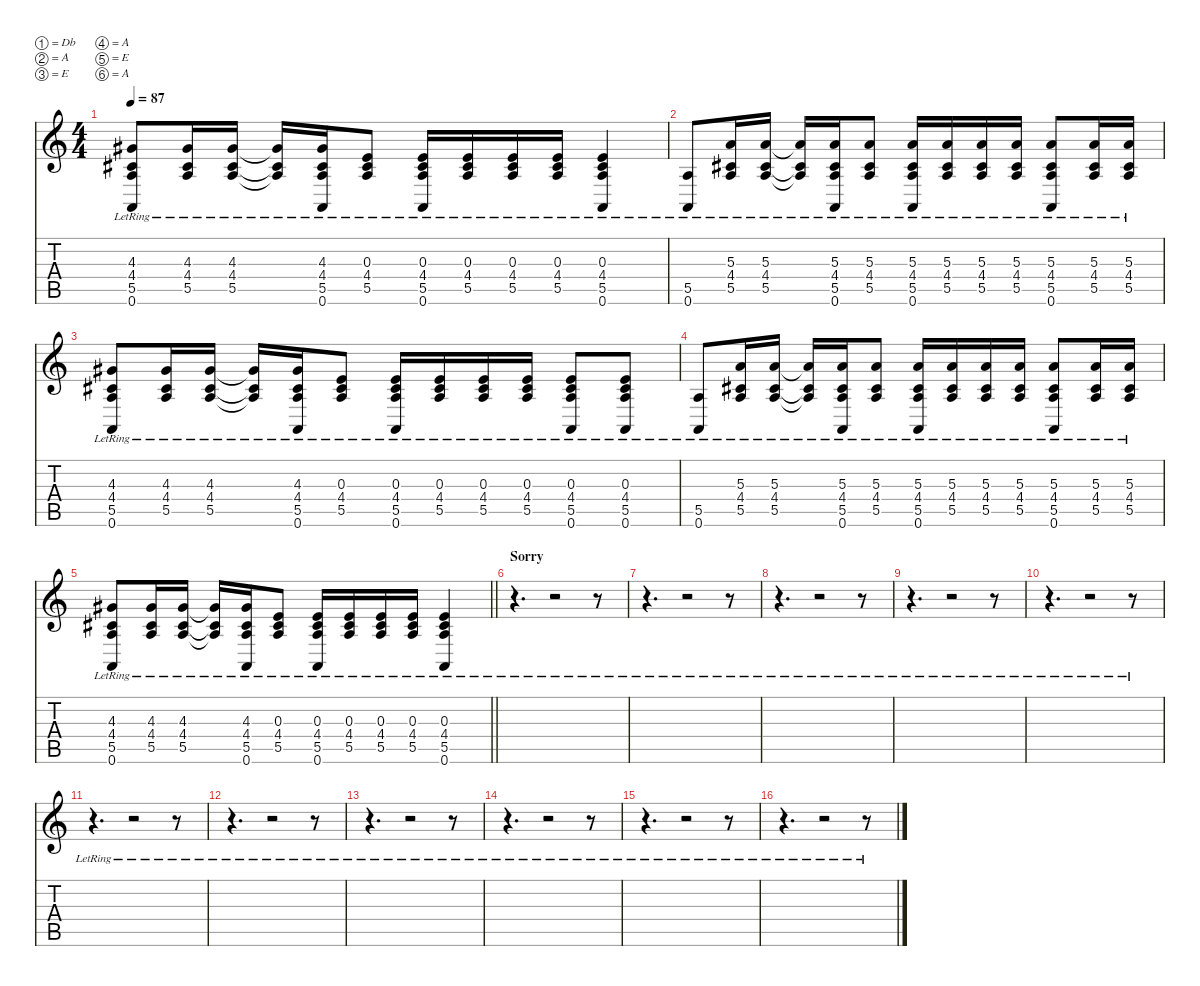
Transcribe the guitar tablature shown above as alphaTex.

\defaultSystemsLayout 4
\hideDynamics
\bracketExtendMode nobrackets
\singleTrackTrackNamePolicy hidden
\multiTrackTrackNamePolicy hidden
\firstSystemTrackNameMode fullname
\otherSystemsTrackNameOrientation horizontal
\track ("Lead" "dist.guit.") {instrument distortionguitar}
\staff {score tabs}
\tuning (Db4 A3 E3 A2 E2 A1)
\ts (4 4)
\tempo 87
\clef g2
\ks c
(4.3{lr acc #} 4.4{lr acc #} 5.5{lr} 0.6{lr}).8{dy f beam Up} (4.3{lr acc #} 4.4{lr acc #} 5.5{lr}).16{beam Up} (4.3{lr acc #} 4.4{lr acc #} 5.5{lr}).16{beam Up} (4.3{lr t acc #} 4.4{lr t acc #} 5.5{lr t}).16{beam Up} (4.3{lr acc #} 4.4{lr acc #} 5.5{lr} 0.6{lr}).16{beam Up} (0.3{lr} 4.4{lr acc #} 5.5{lr}).8{beam Up} (0.3{lr} 4.4{lr acc #} 5.5{lr} 0.6{lr}).16{beam Up} (0.3{lr} 4.4{lr acc #} 5.5{lr}).16{beam Up} (0.3{lr} 4.4{lr acc #} 5.5{lr}).16{beam Up} (0.3{lr} 4.4{lr acc #} 5.5{lr}).16{beam Up} (0.3{lr} 4.4{lr acc #} 5.5{lr} 0.6{lr}).4{beam Up} |
(5.5{lr} 0.6{lr}).8{beam Up} (5.3{lr} 4.4{lr acc #} 5.5{lr}).16{beam Up} (5.3{lr} 4.4{lr acc #} 5.5{lr}).16{beam Up} (5.3{lr t} 4.4{lr t acc #} 5.5{lr t}).16{beam Up} (5.3{lr} 4.4{lr acc #} 5.5{lr} 0.6{lr}).16{beam Up} (5.3{lr} 4.4{lr acc #} 5.5{lr}).8{beam Up} (5.3{lr} 4.4{lr acc #} 5.5{lr} 0.6{lr}).16{beam Up} (5.3{lr} 4.4{lr acc #} 5.5{lr}).16{beam Up} (5.3{lr} 4.4{lr acc #} 5.5{lr}).16{beam Up} (5.3{lr} 4.4{lr acc #} 5.5{lr}).16{beam Up} (5.3{lr} 4.4{lr acc #} 5.5{lr} 0.6{lr}).8{beam Up} (5.3{lr} 4.4{lr acc #} 5.5{lr}).16{beam Up} (5.3{lr} 4.4{lr acc #} 5.5{lr}).16{beam Up} |
(4.3{lr acc #} 4.4{lr acc #} 5.5{lr} 0.6{lr}).8{beam Up} (4.3{lr acc #} 4.4{lr acc #} 5.5{lr}).16{beam Up} (4.3{lr acc #} 4.4{lr acc #} 5.5{lr}).16{beam Up} (4.3{lr t acc #} 4.4{lr t acc #} 5.5{lr t}).16{beam Up} (4.3{lr acc #} 4.4{lr acc #} 5.5{lr} 0.6{lr}).16{beam Up} (0.3{lr} 4.4{lr acc #} 5.5{lr}).8{beam Up} (0.3{lr} 4.4{lr acc #} 5.5{lr} 0.6{lr}).16{beam Up} (0.3{lr} 4.4{lr acc #} 5.5{lr}).16{beam Up} (0.3{lr} 4.4{lr acc #} 5.5{lr}).16{beam Up} (0.3{lr} 4.4{lr acc #} 5.5{lr}).16{beam Up} (0.3{lr} 4.4{lr acc #} 5.5{lr} 0.6{lr}).8{beam Up} (0.3{lr} 4.4{lr acc #} 5.5{lr} 0.6{lr}).8{beam Up} |
(5.5{lr} 0.6{lr}).8{beam Up} (5.3{lr} 4.4{lr acc #} 5.5{lr}).16{beam Up} (5.3{lr} 4.4{lr acc #} 5.5{lr}).16{beam Up} (5.3{lr t} 4.4{lr t acc #} 5.5{lr t}).16{beam Up} (5.3{lr} 4.4{lr acc #} 5.5{lr} 0.6{lr}).16{beam Up} (5.3{lr} 4.4{lr acc #} 5.5{lr}).8{beam Up} (5.3{lr} 4.4{lr acc #} 5.5{lr} 0.6{lr}).16{beam Up} (5.3{lr} 4.4{lr acc #} 5.5{lr}).16{beam Up} (5.3{lr} 4.4{lr acc #} 5.5{lr}).16{beam Up} (5.3{lr} 4.4{lr acc #} 5.5{lr}).16{beam Up} (5.3{lr} 4.4{lr acc #} 5.5{lr} 0.6{lr}).8{beam Up} (5.3{lr} 4.4{lr acc #} 5.5{lr}).16{beam Up} (5.3{lr} 4.4{lr acc #} 5.5{lr}).16{beam Up} |
\barLineRight lightlight
(4.3{lr acc #} 4.4{lr acc #} 5.5{lr} 0.6{lr}).8{beam Up} (4.3{lr acc #} 4.4{lr acc #} 5.5{lr}).16{beam Up} (4.3{lr acc #} 4.4{lr acc #} 5.5{lr}).16{beam Up} (4.3{lr t acc #} 4.4{lr t acc #} 5.5{lr t}).16{beam Up} (4.3{lr acc #} 4.4{lr acc #} 5.5{lr} 0.6{lr}).16{beam Up} (0.3{lr} 4.4{lr acc #} 5.5{lr}).8{beam Up} (0.3{lr} 4.4{lr acc #} 5.5{lr} 0.6{lr}).16{beam Up} (0.3{lr} 4.4{lr acc #} 5.5{lr}).16{beam Up} (0.3{lr} 4.4{lr acc #} 5.5{lr}).16{beam Up} (0.3{lr} 4.4{lr acc #} 5.5{lr}).16{beam Up} (0.3{lr} 4.4{lr acc #} 5.5{lr} 0.6{lr}).4{beam Up} |
\section ("" "Sorry ")
r.4{d beam Down} r.2{beam Down} r.8{beam Down} |
r.4{d beam Down} r.2{beam Down} r.8{beam Down} |
r.4{d beam Down} r.2{beam Down} r.8{beam Down} |
r.4{d beam Down} r.2{beam Down} r.8{beam Down} |
r.4{d beam Down} r.2{beam Down} r.8{beam Down} |
r.4{d beam Down} r.2{beam Down} r.8{beam Down} |
r.4{d beam Down} r.2{beam Down} r.8{beam Down} |
r.4{d beam Down} r.2{beam Down} r.8{beam Down} |
r.4{d beam Down} r.2{beam Down} r.8{beam Down} |
r.4{d beam Down} r.2{beam Down} r.8{beam Down} |
r.4{d beam Down} r.2{beam Down} r.8{beam Down}
